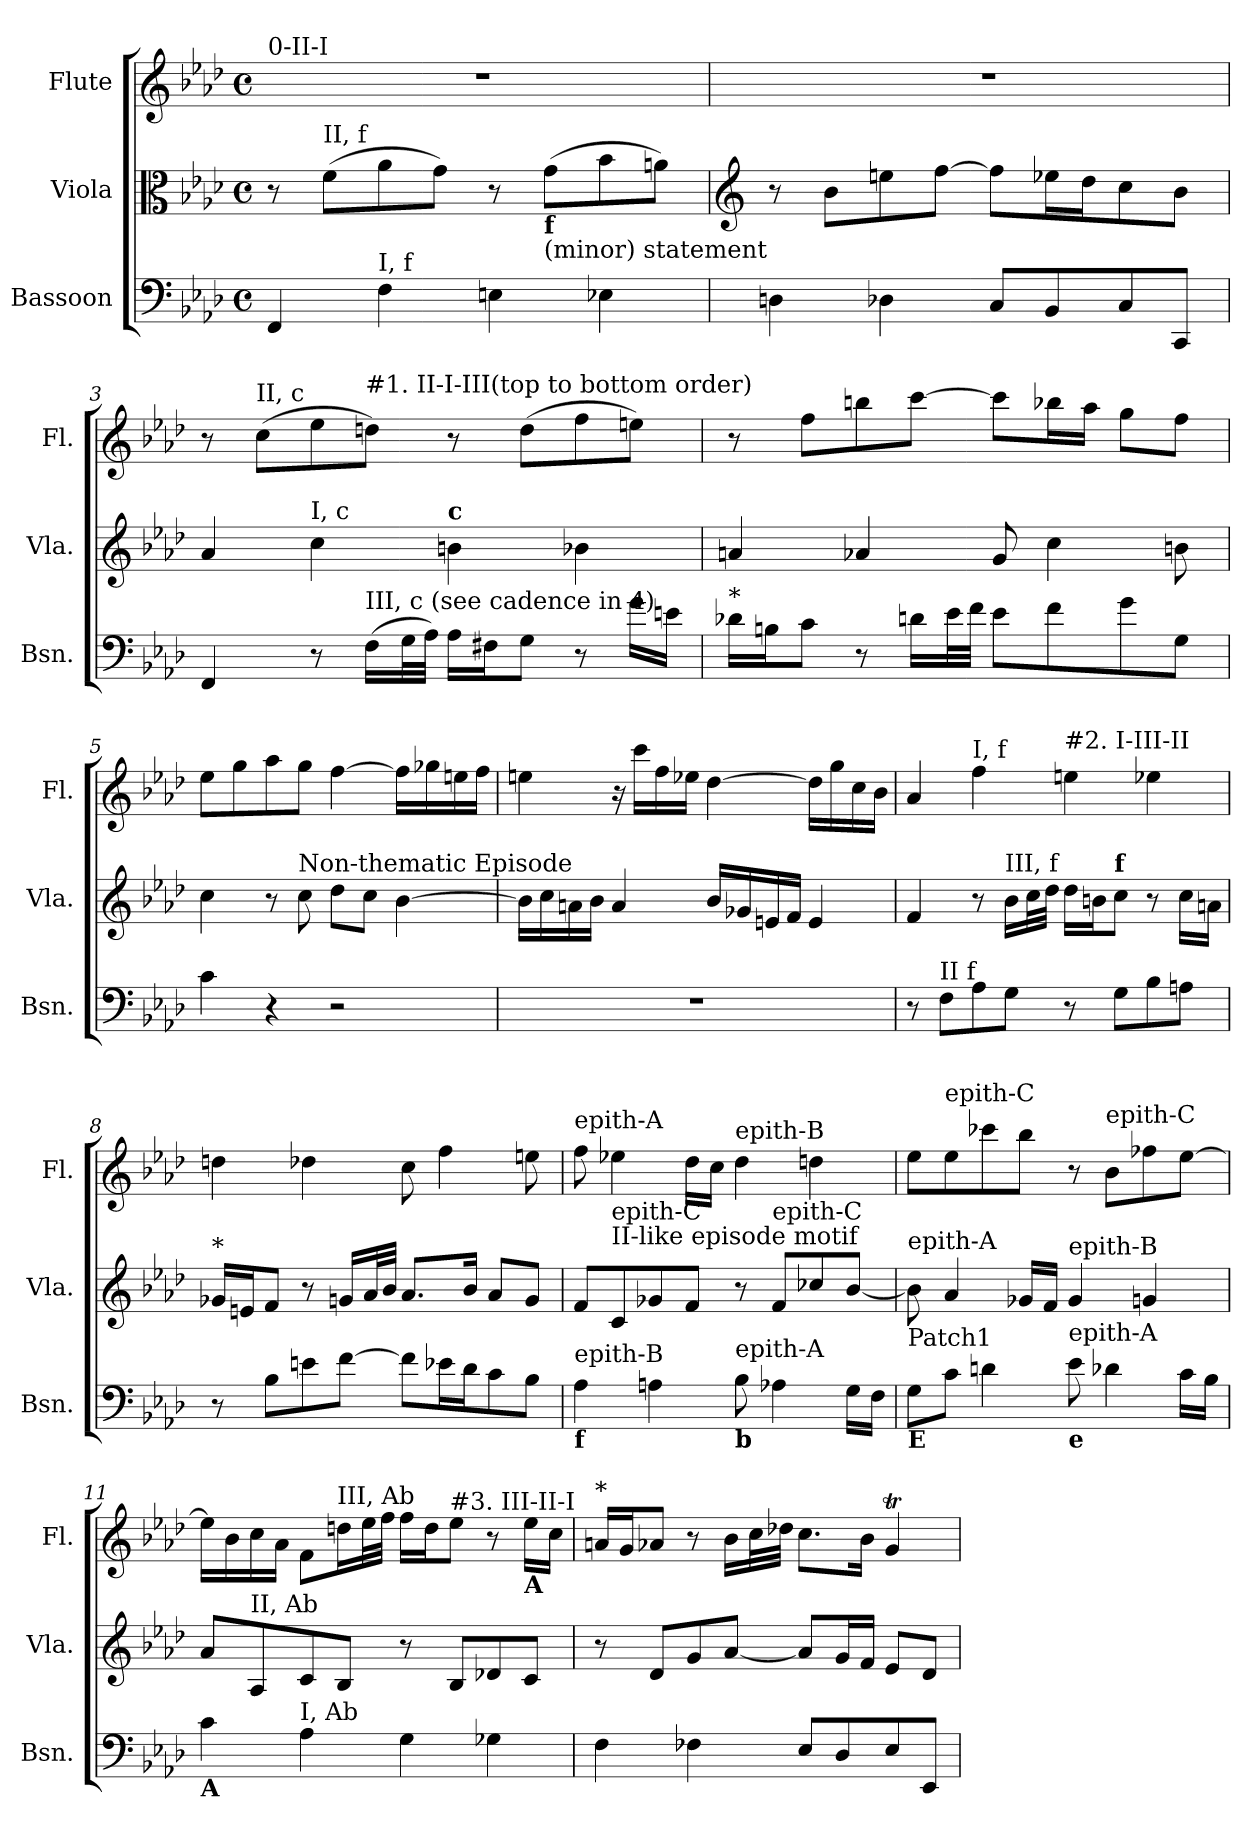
**kern	**kern	**kern
*part3	*part2	*part1
*staff3	*staff2	*staff1
*I"Bassoon	*I"Viola	*I"Flute
*I'Bsn.	*I'Vla.	*I'Fl.
*clefF4	*clefC3	*clefG2
*k[b-e-a-d-]	*k[b-e-a-d-]	*k[b-e-a-d-]
*M4/4	*M4/4	*M4/4
*met(c)	*met(c)	*met(c)
*MM42	*MM42	*MM42
=1	=1	=1
!	!	!LO:TX:a:t=0-II-I
4FF/	8r	1r
!	!LO:TX:a:t=II, f	!
.	(>8f\L	.
!LO:TX:a:t=I, f	!	!
4F\	8a-\	.
.	8g\J)	.
4En\	8r	.
!	!LO:TX:b:B:t=f	!
!	!LO:TX:b:t=(minor) statement	!
.	(>8g\L	.
4E-X\	8b-\	.
.	8an\J)	.
=2	=2	=2
*	*clefG2	*
4Dn\	8r	1r
.	8b-\L	.
4D-X\	8een\	.
.	[8ff\J	.
8C/L	8ff\L]	.
8BB-/	16ee-X\L	.
.	16dd-\J	.
8C/	8cc\	.
8CC/J	8b-\J	.
=3	=3	=3
4FF/	4a-/	8r
!	!	!LO:TX:a:t=II, c
.	.	(>8cc\L
!	!LO:TX:a:t=I, c	!
8r	4cc\	8ee-\
!	!	!LO:TX:a:t=#1. II-I-III(top to bottom order)
!LO:TX:a:t=III, c (see cadence in 4)	!	!
(>16F\LL	.	8ddn\J)
32G\L	.	.
32A-\JJJ)	.	.
!	!LO:TX:a:B:t=c	!
16A-\LL	4bn\	8r
16F#X\J	.	.
8G\J	.	(>8dd\L
8r	4b-X\	8ff\
16g\LL	.	8een\J)
16en\JJ	.	.
!!LO:LB:g=z
=4	=4	=4
!LO:TX:a:t=*	!	!
16d-X\LL	4an/	8r
16Bn\J	.	.
8ci\J	.	8ff\L
8r	4a-X/	8bbn\
16dn\LL	.	[8ccc\J
32e-\L	.	.
32f\JJJ	.	.
8e-\L	8g/	8ccc\L]
8f\	4cc\	16bb-X\L
.	.	16aa-\JJ
8g\	.	8gg\L
8G\J	8bn\	8ff\J
=5	=5	=5
4c\	4cc\	8ee-\L
.	.	8gg\
4r	8r	8aa-\
!	!LO:TX:a:t=Non-thematic Episode	!
.	8cc\	8gg\J
2r	8dd-\L	[4ff\
.	8cc\J	.
.	[4b-\	16ff\LL]
.	.	16gg-X\
.	.	16een\
.	.	16ff\JJ
=6	=6	=6
1r	16b-\LL]	4een\
.	16cc\	.
.	16an\	.
.	16b-\JJ	.
.	4a/	16r
.	.	16ccc\LL
.	.	16ff\
.	.	16ee-X\JJ
.	16b-/LL	[4dd-\
.	16g-X/	.
.	16en/	.
.	16f/JJ	.
.	4e/	16dd-\LL]
.	.	16gg\
.	.	16cc\
.	.	16b-\JJ
!!LO:LB:g=z
=7	=7	=7
8r	4f/	4a-/
!LO:TX:a:t=II f	!	!
8F\L	.	.
!	!	!LO:TX:a:t=I, f
8A-\	8r	4ff\
!	!LO:TX:a:t=III, f	!
8G\J	16b-\LL	.
.	32cc\L	.
.	32dd-\JJJ	.
!	!	!LO:TX:a:t=#2. I-III-II
8r	16dd-\LL	4een\
.	16bn\J	.
!	!LO:TX:a:B:t=f	!
8G\L	8cc\J	.
8B-\	8r	4ee-X\
8An\J	16cc\LL	.
.	16an\JJ	.
=8	=8	=8
!	!LO:TX:a:t=*	!
8r	16g-X/LL	4ddn\
.	16en/J	.
8B-\L	8f/J	.
8en\	8r	4dd-X\
[8f\J	16gn/LL	.
.	32a-/L	.
.	32b-/JJJ	.
8f\L]	8.a-/L	8cc\
16e-X\L	.	4ff\
16d-\J	16b-/Jk	.
8c\	8a-/L	.
8B-\J	8g/J	8een\
=9	=9	=9
!	!	!LO:TX:a:t=epith-A
!LO:TX:a:t=epith-B	!	!
!LO:TX:b:B:t=f	!	!
4A-\	8f/L	8ff\
!	!LO:TX:a:t=II-like episode motif	!
!	!LO:TX:a:t=epith-C	!
.	8c/	4ee-X\
4An\	8g-X/	.
.	8f/J	16dd-\LL
.	.	16cc\JJ
!	!	!LO:TX:a:t=epith-B
!LO:TX:a:t=epith-A	!	!
!LO:TX:b:B:t=b	!	!
8B-\	8r	4dd-\
!	!LO:TX:a:t=epith-C	!
4A-X\	8f/L	.
.	8cc-X/	4ddn\
16G\LL	[8b-/J	.
16F\JJ	.	.
!!LO:PB:g=z
=10	=10	=10
!	!LO:TX:a:t=epith-A	!
!LO:TX:a:t=Patch1	!	!
!LO:TX:b:B:t=E	!	!
8G\L	8b-\]	8ee-\L
!	!	!LO:TX:a:t=epith-C
8c\J	4a-/	8ee-\
4dn\	.	8ccc-X\
.	16g-X/LL	8bb-\J
.	16f/JJ	.
!	!LO:TX:a:t=epith-B	!
!LO:TX:a:t=epith-A	!	!
!LO:TX:b:B:t=e	!	!
8e-\	4g-/	8r
!	!	!LO:TX:a:t=epith-C
4d-X\	.	8b-\L
.	4gn/	8ff-X\
16c\LL	.	[8ee-\J
16B-\JJ	.	.
=11	=11	=11
!LO:TX:b:B:t=A	!	!
4c\	8a-/L	16ee-\LL]
.	.	16b-\
!	!LO:TX:a:t=II, Ab	!
.	8A-/	16cc\
.	.	16a-\JJ
!LO:TX:a:t=I, Ab	!	!
4A-\	8c/	8f\L
!	!	!LO:TX:a:t=III, Ab
.	8B-/J	16ddn\L
.	.	32ee-\L
.	.	32ff\JJJ
4G\	8r	16ff\LL
.	.	16dd\J
!	!	!LO:TX:a:t=#3. III-II-I
.	8B-/L	8ee-\J
4G-X\	8d-X/	8r
!	!	!LO:TX:b:B:t=A
.	8c/J	16ee-\LL
.	.	16cc\JJ
=12	=12	=12
!	!	!LO:TX:a:t=*
4F\	8r	16an/LL
.	.	16g/J
.	8d-/L	8a-X/J
4F-X\	8g/	8r
.	[8a-/J	16b-\LL
.	.	32cc\L
.	.	32dd-X\JJJ
8E-/L	8a-/L]	8.cc\L
8D-/	16g/L	.
.	16f/JJ	16b-\Jk
8E-/	8e-/L	4gt/
8EE-/J	8d-/J	.
=	=	=
*-	*-	*-
